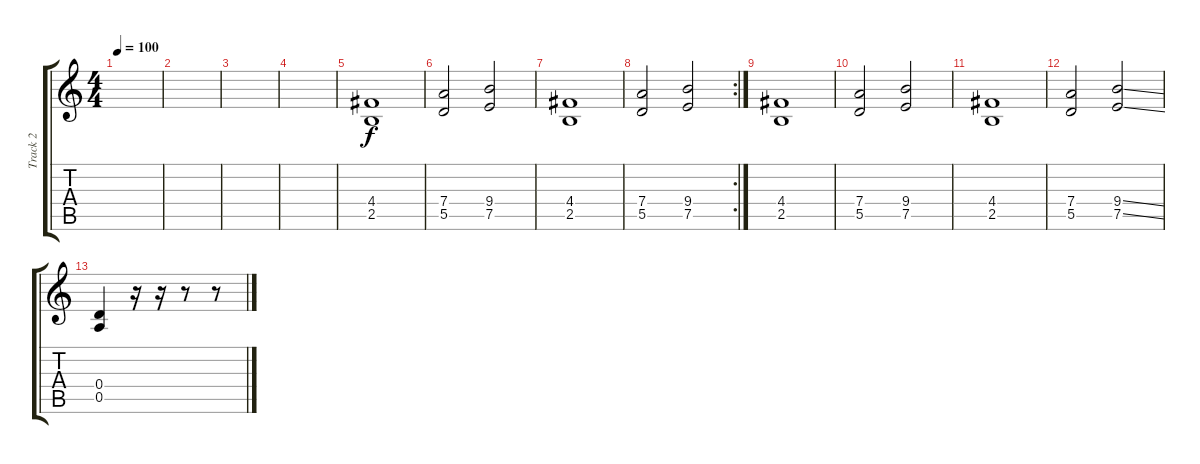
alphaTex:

\track ("Track 2" "Track 2") {instrument distortionguitar}
\staff {score tabs}
\tuning (E4 B3 G3 D3 A2 E2) {hide}
\ts (4 4)
\tempo 100
\clef g2
\ks c
|
|
|
|
(4.4 2.5).1 |
(7.4 5.5).2 (9.4 7.5).2 |
(4.4 2.5).1 |
\rc 2
(7.4 5.5).2 (9.4 7.5).2 |
(4.4 2.5).1 |
(7.4 5.5).2 (9.4 7.5).2 |
(4.4 2.5).1 |
(7.4 5.5).2 (9.4{ss} 7.5{ss}).2 |
(0.4 0.5).4{volume 0 instrument distortionguitar} r.16 r.16 r.8 r.8
